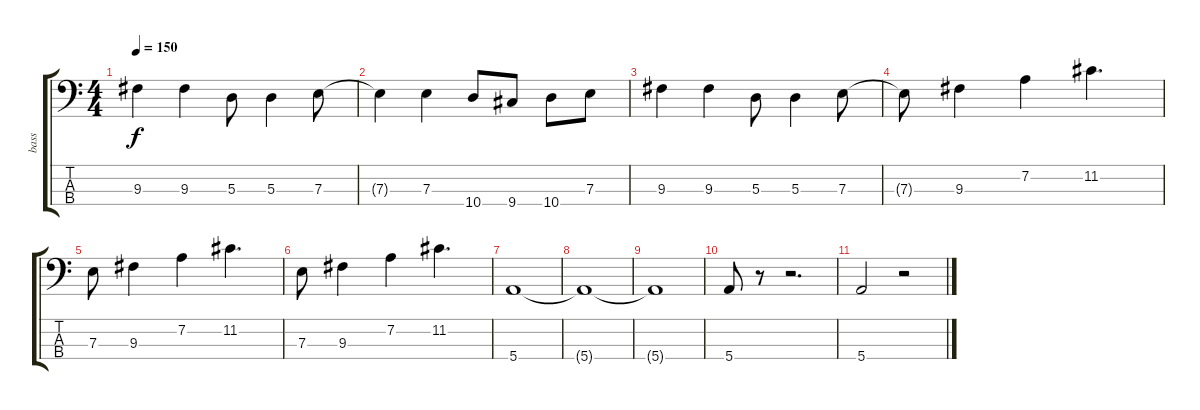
\track ("bass" "bass") {instrument electricbassfinger}
\staff {score tabs}
\tuning (G2 D2 A1 E1) {hide}
\ts (4 4)
\tempo 150
\clef f4
\ks c
9.3.4{dy f} 9.3.4 5.3.8 5.3.4 7.3.8 |
7.3{t}.4 7.3.4 10.4.8 9.4.8 10.4.8 7.3.8 |
9.3.4 9.3.4 5.3.8 5.3.4 7.3.8 |
7.3{t}.8 9.3.4 7.2.4 11.2.4{d} |
7.3.8 9.3.4 7.2.4 11.2.4{d} |
7.3.8 9.3.4 7.2.4 11.2.4{d} |
5.4.1 |
5.4{t}.1 |
5.4{t}.1 |
5.4.8 r.8 r.2{d} |
5.4.2 r.2
